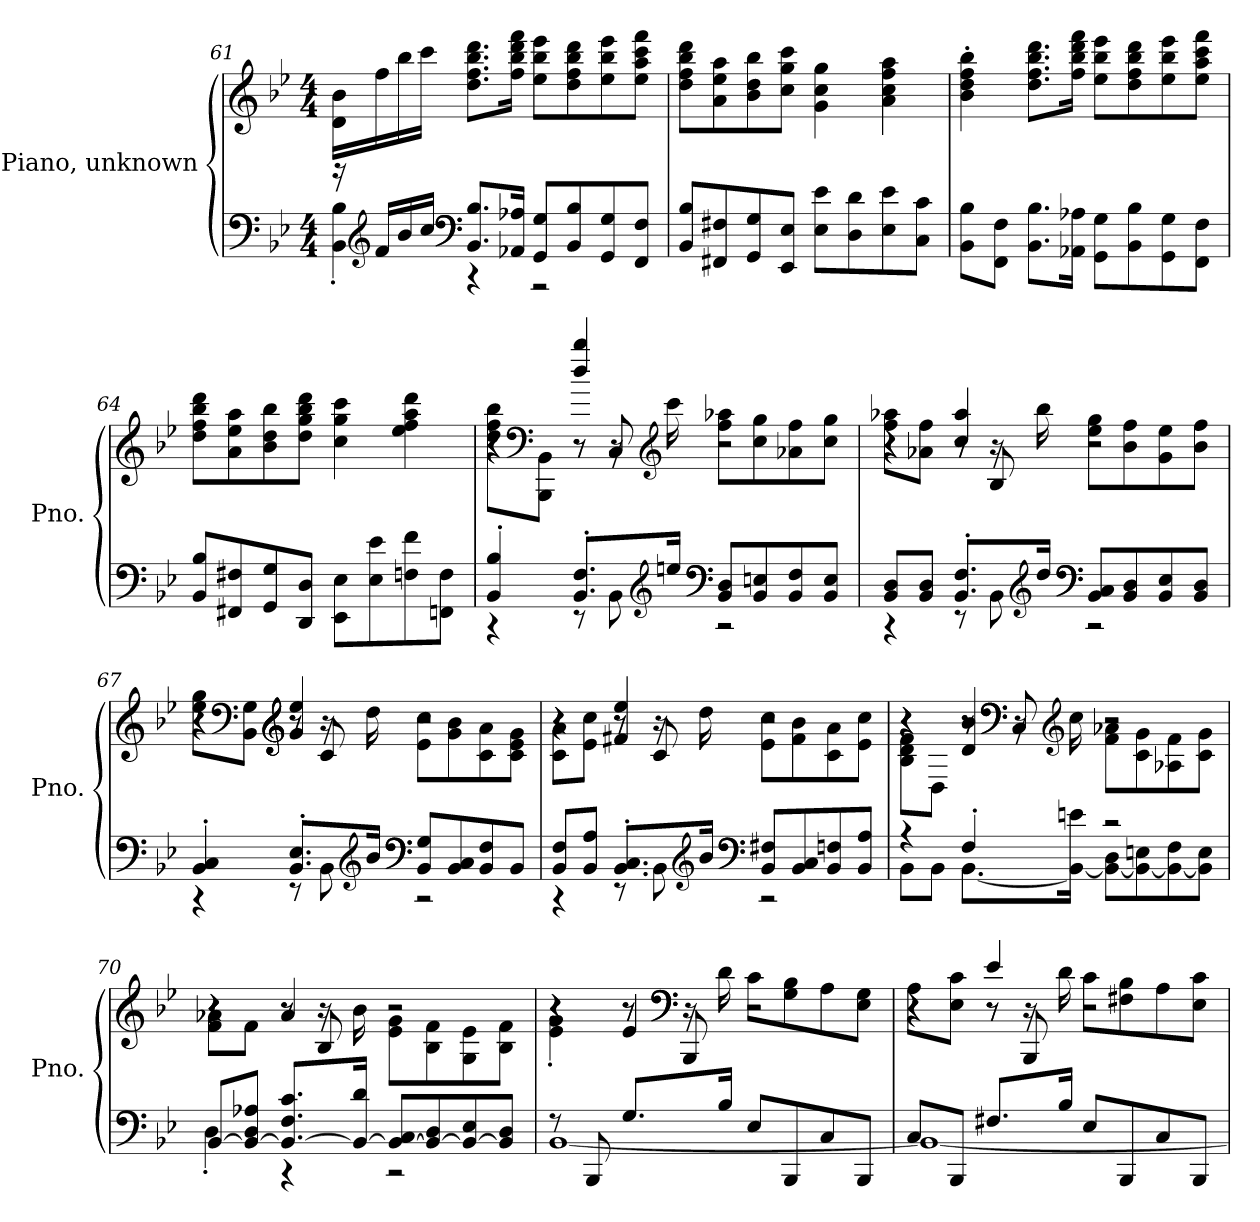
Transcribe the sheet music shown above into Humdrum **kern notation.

**kern	**kern
*part1	*part1
*staff2	*staff1
*I"Piano, unknown	*
*I'Pno.	*
*clefF4	*clefG2
*k[b-e-]	*k[b-e-]
*M4/4	*M4/4
=61	=61
*^	*
16r	4BB-\' 4B-\'	16d\ 16b-\LL
*clefG2	*	*
16f/LL	.	16ff\
16b-/	.	16bb-\
16cc/JJ	.	16ccc\JJ
*clefF4	*	*
8.BB-/ 8.B-/L	4r	8.dd\ 8.ff\ 8.bb-\ 8.ddd\L
16AA-X/ 16A-X/Jk	.	16ff\ 16bb-\ 16ddd\ 16fff\Jk
8GG/ 8G/L	2r	8ee-\ 8bb-\ 8eee-\L
8BB-/ 8B-/	.	8dd\ 8ff\ 8bb-\ 8ddd\
8GG/ 8G/	.	8ee-\ 8bb-\ 8eee-\
8FF/ 8F/J	.	8ee-\ 8aa\ 8ccc\ 8fff\J
*v	*v	*
!!LO:PB:g=z
=62	=62
8BB-/ 8B-/L	8dd\ 8ff\ 8bb-\ 8ddd\L
8FF#X/ 8F#X/	8a\ 8ee-\ 8aa\
8GG/ 8G/	8b-\ 8dd\ 8bb-\
8EE-/ 8E-/J	8cc\ 8gg\ 8ccc\J
8E-\ 8e-\L	4g\ 4cc\ 4gg\
8D\ 8d\	.
8E-\ 8e-\	4a\ 4cc\ 4ff\ 4aa\
8C\ 8c\J	.
=63	=63
8BB-\ 8B-\L	4b-\' 4dd\' 4ff\' 4bb-\'
8FF\ 8F\J	.
8.BB-\ 8.B-\L	8.dd\ 8.ff\ 8.bb-\ 8.ddd\L
16AA-X\ 16A-X\Jk	16ff\ 16bb-\ 16ddd\ 16fff\Jk
8GG\ 8G\L	8ee-\ 8bb-\ 8eee-\L
8BB-\ 8B-\	8dd\ 8ff\ 8bb-\ 8ddd\
8GG\ 8G\	8ee-\ 8bb-\ 8eee-\
8FF\ 8F\J	8ee-\ 8aa\ 8ccc\ 8fff\J
=64	=64
8BB-/ 8B-/L	8dd\ 8ff\ 8bb-\ 8ddd\L
8FF#X/ 8F#X/	8a\ 8ee-\ 8aa\
8GG/ 8G/	8b-\ 8dd\ 8bb-\
8DD/ 8D/J	8dd\ 8gg\ 8bb-\ 8ddd\J
8EE-\ 8E-\L	4cc\ 4gg\ 4ccc\
8E-\ 8e-\	.
8Fn\ 8f\	4ee-\ 4ff\ 4aa\ 4ddd\
8FFn\ 8F\J	.
!!LO:LB:g=z
=65	=65
*^	*^
*	*	*	*^
4BB-/' 4B-/'	4r	4r	8dd\ 8ff\ 8bb-\L	4r
*	*	*clefF4	*	*
.	.	.	8BBB-\ 8BB-\J	.
8.BB-/' 8.F/'L	8r	4dd/ 4bb-/	8r	8r
.	8BB-\	.	16r	8C/
*clefG2	*	*clefG2	*	*
16een/Jk	.	.	16ccc\	.
*clefF4	*	*	*	*
8BB-/ 8D/L	2r	2r	8ff\ 8aa-X\L	2r
8BB-/ 8En/	.	.	8cc\ 8gg\	.
8BB-/ 8F/	.	.	8a-X\ 8ff\	.
8BB-/ 8E/J	.	.	8cc\ 8gg\J	.
=66	=66	=66	=66	=66
8BB-/ 8D/L	4r	4r	8ff\ 8aa-X\L	4r
8BB-/ 8D/J	.	.	8a-X\ 8ff\J	.
8.BB-/' 8.F/'L	8r	4cc/ 4aa-/	8r	8r
.	8BB-\	.	16r	8B-/
*clefG2	*	*	*	*
16dd/Jk	.	.	16bb-\	.
*clefF4	*	*	*	*
8BB-/ 8C/L	2r	2r	8ee-\ 8gg\L	2r
8BB-/ 8D/	.	.	8b-\ 8ff\	.
8BB-/ 8E-/	.	.	8g\ 8ee-\	.
8BB-/ 8D/J	.	.	8b-\ 8ff\J	.
!!LO:LB:g=z	!!	!!
=67	=67	=67	=67	=67
4BB-/' 4C/'	4r	4r	8ee-\ 8gg\L	4r
*	*	*clefF4	*	*
.	.	.	8BB-\ 8G\J	.
*	*	*clefG2	*	*
8.BB-/' 8.E-/'L	8r	4g/ 4ee-/	8r	8r
.	8BB-\	.	16r	8c/
*clefG2	*	*	*	*
16b-/Jk	.	.	16dd\	.
*clefF4	*	*	*	*
8BB-/ 8G/L	2r	2r	8e-\ 8cc\L	2r
8BB-/ 8C/	.	.	8g\ 8b-\	.
8BB-/ 8F/	.	.	8c\ 8a\	.
8BB-/J	.	.	8c\ 8e-\ 8g\J	.
=68	=68	=68	=68	=68
8BB-/ 8F/L	4r	4r	8c\ 8a\L	4r
8BB-/ 8A/J	.	.	8e-\ 8cc\J	.
8.BB-/' 8.C/'L	8r	4f#X/ 4ee-/	8r	8r
.	8BB-\	.	16r	8c/
*clefG2	*	*	*	*
16b-/Jk	.	.	16dd\	.
*clefF4	*	*	*	*
8BB-/ 8F#X/L	2r	2r	8e-\ 8cc\L	2r
8BB-/ 8C/	.	.	8f#\ 8b-\	.
8BB-/ 8Fn/	.	.	8c\ 8a\	.
8BB-/ 8A/J	.	.	8e-\ 8cc\J	.
!!LO:LB:g=z	!!	!!
=69	=69	=69	=69	=69
4r	8BB-\L	4r	8B-\ 8d\ 8f\L	4r
.	8BB-\J	.	8D\J	.
4F'/	[8.BB-\L	4d/ 4b-/	8r	8r
*	*	*clefF4	*	*
.	.	.	16r	8C/
*	*	*clefG2	*	*
.	16BB-\_ 16en\Jk	.	16cc\	.
2r	8BB-\_ 8D\L	2r	8f\ 8a-X\L	2r
.	8BB-\_ 8En\	.	8c\ 8g\	.
.	8BB-\_ 8F\	.	8A-X\ 8f\	.
.	8BB-\] 8E\J	.	8c\ 8g\J	.
=70	=70	=70	=70	=70
[8BB-/L	4D'\	4r	8f\ 8a-X\L	4r
8BB-/_ 8D/ 8A-X/J	.	.	8f\J	.
8.BB-/_ 8.F/ 8.c/L	4r	4a-/	8r	8r
.	.	.	16r	8B-/
16BB-/_ 16d/Jk	.	.	16b-\	.
8BB-/_ 8C/L	2r	2r	8e-\ 8g\L	2r
8BB-/_ 8D/	.	.	8B-\ 8f\	.
8BB-/_ 8E-/	.	.	8G\ 8e-\	.
8BB-/] 8D/J	.	.	8B-\ 8f\J	.
=71	=71	=71	=71	=71
8r	[1BB-	4r	4e-\' 4g\'	4r
8BBB-/	.	.	.	.
8.G/L	.	4e-/	8r	8r
*	*	*clefF4	*	*
.	.	.	16r	8BBB-/
16B-/Jk	.	.	16d\	.
8E-/L	.	2r	8c\L	2r
8BBB-/	.	.	8G\ 8B-\	.
8C/	.	.	8A\	.
8BBB-/J	.	.	8E-\ 8G\J	.
!!LO:LB:g=z	!!	!!
=72	=72	=72	=72	=72
8C/L	1BB-_	4r	8A\L	4r
8BBB-/J	.	.	8E-\ 8c\J	.
8.F#X/L	.	4e-/	8r	8r
.	.	.	16r	8BBB-/
16B-/Jk	.	.	16d\	.
8E-/L	.	2r	8c\L	2r
8BBB-/	.	.	8F#X\ 8B-\	.
8C/	.	.	8A\	.
8BBB-/J	.	.	8E-\ 8c\J	.
*v	*v	*	*	*
*	*v	*v	*v
=	=
*-	*-
